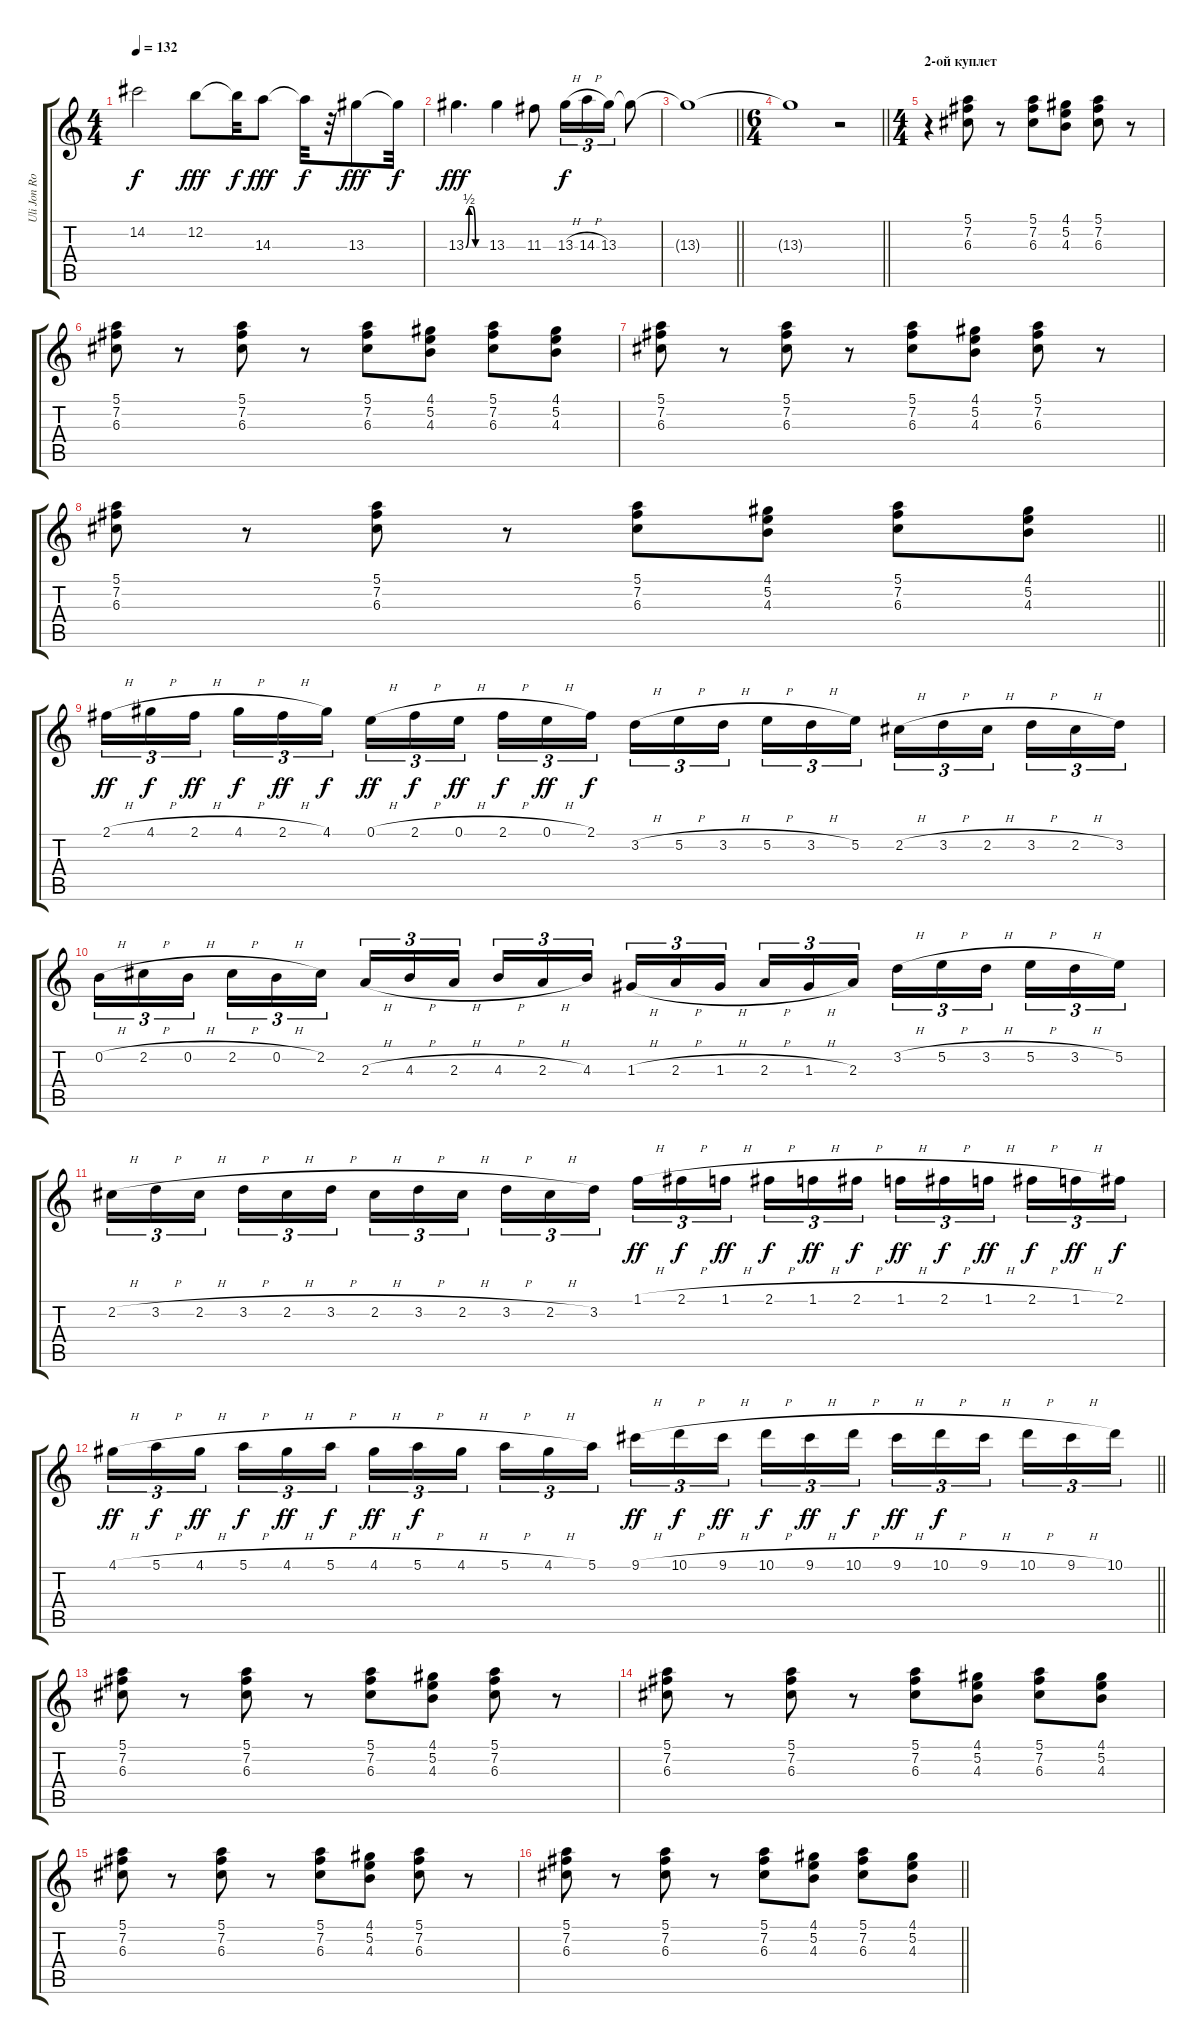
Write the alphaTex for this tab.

\track ("Uli Jon Roth" "Uli Jon Ro") {instrument overdrivenguitar}
\staff {score tabs}
\tuning (E4 B3 G3 D3 A2 E2) {hide}
\ts (4 4)
\tempo 132
\clef g2
\ks c
14.2{t}.2{dy f} 12.2.8{dy fff} 12.2{t}.32{dy f} 14.3.8{dy fff} 14.3{t}.32{dy f} r.32 13.3.8{dy fff} 13.3{t}.32{dy f} |
13.3{be (custom 0 0 10 2 20 2 30 0 60 0)}.4{d dy fff} 13.3.4 11.3.8 13.3{h}.16{tu (3 2) dy f} 14.3{h}.16{tu (3 2)} 13.3.16{tu (3 2)} 13.3{t}.8 |
\barLineRight lightlight
13.3{t}.1 |
\ts (6 4)
\barLineRight lightlight
13.3{t}.1 r.2 |
\ts (4 4)
\section ("" "2-ой куплет")
r.4 (5.1 7.2 6.3).8 r.8 (5.1 7.2 6.3).8 (4.1 5.2 4.3).8 (5.1 7.2 6.3).8 r.8 |
(5.1 7.2 6.3).8 r.8 (5.1 7.2 6.3).8 r.8 (5.1 7.2 6.3).8 (4.1 5.2 4.3).8 (5.1 7.2 6.3).8 (4.1 5.2 4.3).8 |
(5.1 7.2 6.3).8 r.8 (5.1 7.2 6.3).8 r.8 (5.1 7.2 6.3).8 (4.1 5.2 4.3).8 (5.1 7.2 6.3).8 r.8 |
\barLineRight lightlight
(5.1 7.2 6.3).8 r.8 (5.1 7.2 6.3).8 r.8 (5.1 7.2 6.3).8 (4.1 5.2 4.3).8 (5.1 7.2 6.3).8 (4.1 5.2 4.3).8 |
2.1{h}.16{tu (3 2) dy ff} 4.1{h}.16{tu (3 2) dy f} 2.1{h}.16{tu (3 2) dy ff beam splitsecondary} 4.1{h}.16{tu (3 2) dy f} 2.1{h}.16{tu (3 2) dy ff} 4.1.16{tu (3 2) dy f} 0.1{h}.16{tu (3 2) dy ff} 2.1{h}.16{tu (3 2) dy f} 0.1{h}.16{tu (3 2) dy ff beam splitsecondary} 2.1{h}.16{tu (3 2) dy f} 0.1{h}.16{tu (3 2) dy ff} 2.1.16{tu (3 2) dy f} 3.2{h}.16{tu (3 2)} 5.2{h}.16{tu (3 2)} 3.2{h}.16{tu (3 2) beam splitsecondary} 5.2{h}.16{tu (3 2)} 3.2{h}.16{tu (3 2)} 5.2.16{tu (3 2)} 2.2{h}.16{tu (3 2)} 3.2{h}.16{tu (3 2)} 2.2{h}.16{tu (3 2) beam splitsecondary} 3.2{h}.16{tu (3 2)} 2.2{h}.16{tu (3 2)} 3.2.16{tu (3 2)} |
0.2{h}.16{tu (3 2)} 2.2{h}.16{tu (3 2)} 0.2{h}.16{tu (3 2) beam splitsecondary} 2.2{h}.16{tu (3 2)} 0.2{h}.16{tu (3 2)} 2.2.16{tu (3 2)} 2.3{h}.16{tu (3 2)} 4.3{h}.16{tu (3 2)} 2.3{h}.16{tu (3 2) beam splitsecondary} 4.3{h}.16{tu (3 2)} 2.3{h}.16{tu (3 2)} 4.3.16{tu (3 2)} 1.3{h}.16{tu (3 2)} 2.3{h}.16{tu (3 2)} 1.3{h}.16{tu (3 2) beam splitsecondary} 2.3{h}.16{tu (3 2)} 1.3{h}.16{tu (3 2)} 2.3.16{tu (3 2)} 3.2{h}.16{tu (3 2)} 5.2{h}.16{tu (3 2)} 3.2{h}.16{tu (3 2) beam splitsecondary} 5.2{h}.16{tu (3 2)} 3.2{h}.16{tu (3 2)} 5.2.16{tu (3 2)} |
2.2{h}.16{tu (3 2)} 3.2{h}.16{tu (3 2)} 2.2{h}.16{tu (3 2) beam splitsecondary} 3.2{h}.16{tu (3 2)} 2.2{h}.16{tu (3 2)} 3.2{h}.16{tu (3 2)} 2.2{h}.16{tu (3 2)} 3.2{h}.16{tu (3 2)} 2.2{h}.16{tu (3 2) beam splitsecondary} 3.2{h}.16{tu (3 2)} 2.2{h}.16{tu (3 2)} 3.2.16{tu (3 2)} 1.1{h}.16{tu (3 2) dy ff} 2.1{h}.16{tu (3 2) dy f} 1.1{h}.16{tu (3 2) dy ff beam splitsecondary} 2.1{h}.16{tu (3 2) dy f} 1.1{h}.16{tu (3 2) dy ff} 2.1{h}.16{tu (3 2) dy f} 1.1{h}.16{tu (3 2) dy ff} 2.1{h}.16{tu (3 2) dy f} 1.1{h}.16{tu (3 2) dy ff beam splitsecondary} 2.1{h}.16{tu (3 2) dy f} 1.1{h}.16{tu (3 2) dy ff} 2.1.16{tu (3 2) dy f} |
\barLineRight lightlight
4.1{h}.16{tu (3 2) dy ff} 5.1{h}.16{tu (3 2) dy f} 4.1{h}.16{tu (3 2) dy ff beam splitsecondary} 5.1{h}.16{tu (3 2) dy f} 4.1{h}.16{tu (3 2) dy ff} 5.1{h}.16{tu (3 2) dy f} 4.1{h}.16{tu (3 2) dy ff} 5.1{h}.16{tu (3 2) dy f} 4.1{h}.16{tu (3 2) beam splitsecondary} 5.1{h}.16{tu (3 2)} 4.1{h}.16{tu (3 2)} 5.1.16{tu (3 2)} 9.1{h}.16{tu (3 2) dy ff} 10.1{h}.16{tu (3 2) dy f} 9.1{h}.16{tu (3 2) dy ff beam splitsecondary} 10.1{h}.16{tu (3 2) dy f} 9.1{h}.16{tu (3 2) dy ff} 10.1{h}.16{tu (3 2) dy f} 9.1{h}.16{tu (3 2) dy ff} 10.1{h}.16{tu (3 2) dy f} 9.1{h}.16{tu (3 2) beam splitsecondary} 10.1{h}.16{tu (3 2)} 9.1{h}.16{tu (3 2)} 10.1.16{tu (3 2)} |
(5.1 7.2 6.3).8 r.8 (5.1 7.2 6.3).8 r.8 (5.1 7.2 6.3).8 (4.1 5.2 4.3).8 (5.1 7.2 6.3).8 r.8 |
(5.1 7.2 6.3).8 r.8 (5.1 7.2 6.3).8 r.8 (5.1 7.2 6.3).8 (4.1 5.2 4.3).8 (5.1 7.2 6.3).8 (4.1 5.2 4.3).8 |
(5.1 7.2 6.3).8 r.8 (5.1 7.2 6.3).8 r.8 (5.1 7.2 6.3).8 (4.1 5.2 4.3).8 (5.1 7.2 6.3).8 r.8 |
\barLineRight lightlight
(5.1 7.2 6.3).8 r.8 (5.1 7.2 6.3).8 r.8 (5.1 7.2 6.3).8 (4.1 5.2 4.3).8 (5.1 7.2 6.3).8 (4.1 5.2 4.3).8
